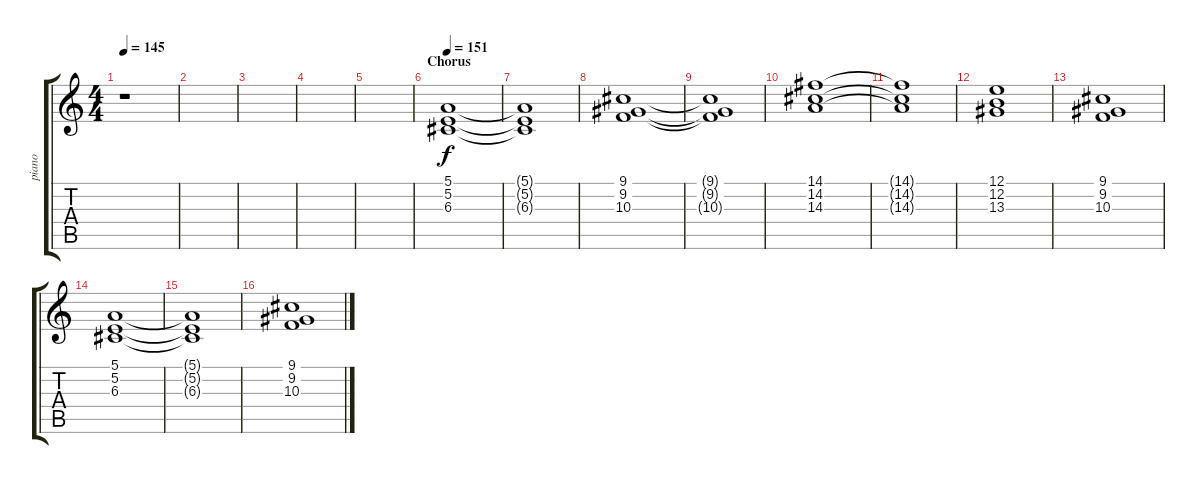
\track ("piano" "piano") {instrument electricgrandpiano}
\staff {score tabs}
\tuning (E4 B3 G3 D3 A2 E2) {hide}
\ts (4 4)
\tempo 145
\clef g2
\ks c
r.1{dy f} |
|
|
|
|
\section ("" "Chorus")
\tempo 151
(5.1 5.2 6.3).1{volume 14 instrument drawbarorgan} |
(5.1{t} 5.2{t} 6.3{t}).1 |
(9.1 9.2 10.3).1 |
(9.1{t} 9.2{t} 10.3{t}).1 |
(14.1 14.2 14.3).1 |
(14.1{t} 14.2{t} 14.3{t}).1 |
(12.1 12.2 13.3).1 |
(9.1 9.2 10.3).1 |
(5.1 5.2 6.3).1{volume 14 instrument drawbarorgan} |
(5.1{t} 5.2{t} 6.3{t}).1 |
(9.1 9.2 10.3).1
